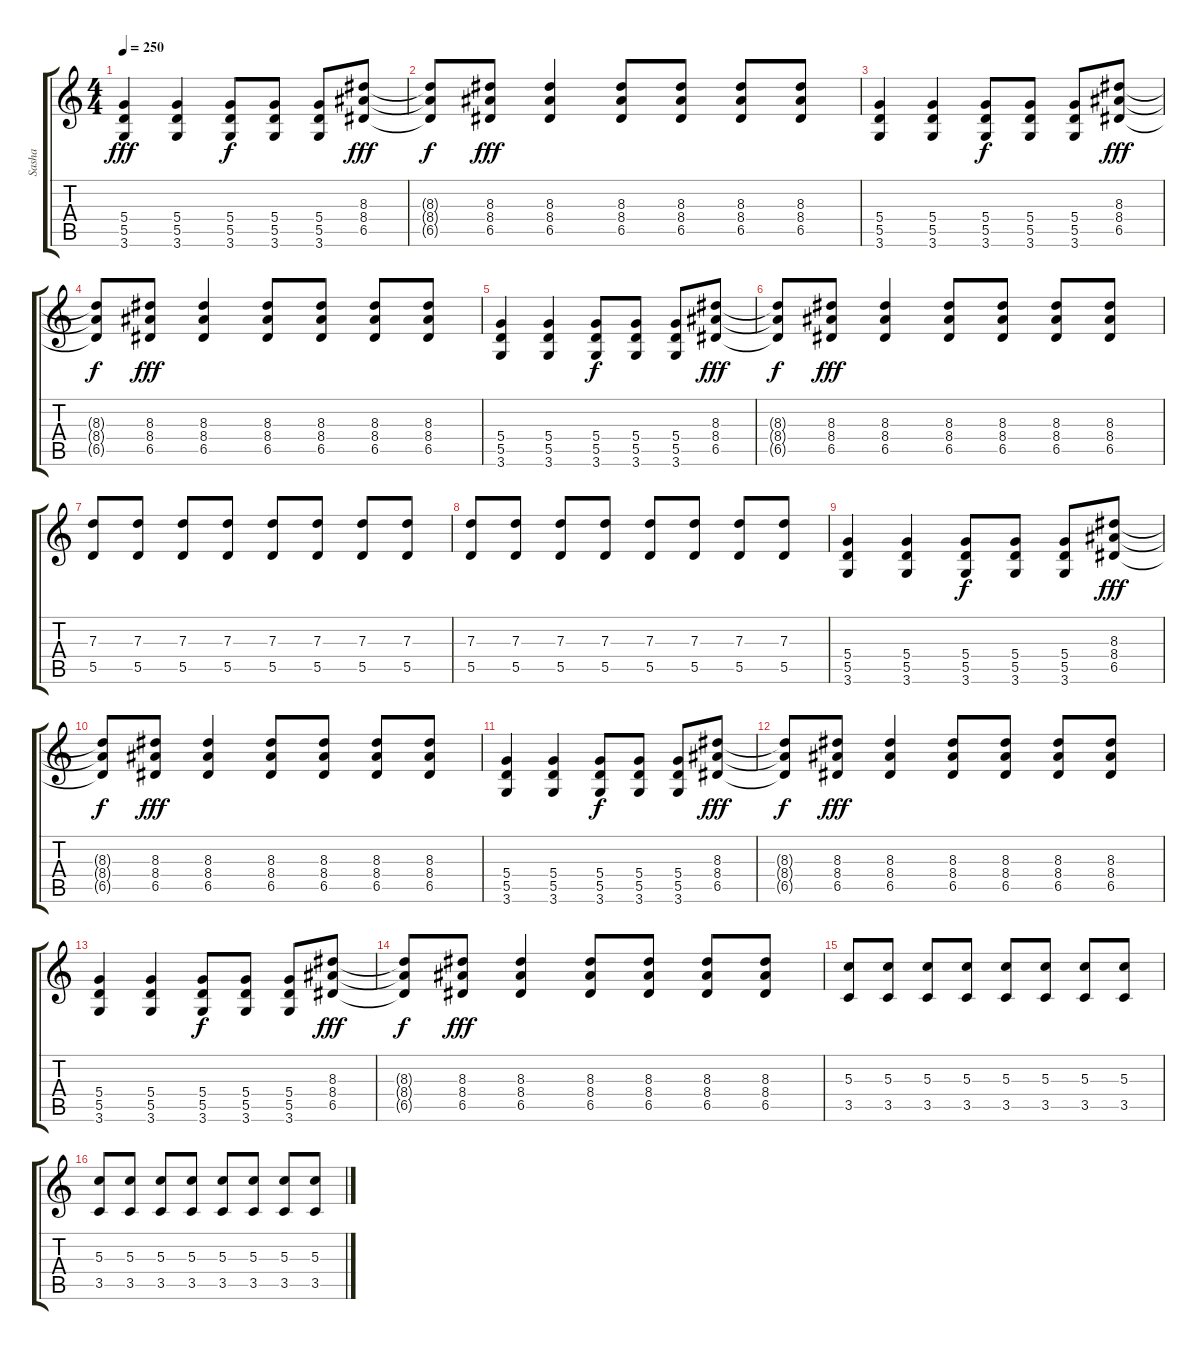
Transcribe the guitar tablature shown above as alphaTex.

\track ("Sasha" "Sasha") {instrument distortionguitar}
\staff {score tabs}
\tuning (E4 B3 G3 D3 A2 E2) {hide}
\ts (4 4)
\tempo 250
\clef g2
\ks c
(5.4 5.5 3.6).4{dy fff volume 9 balance 3} (5.4 5.5 3.6).4 (5.4 5.5 3.6).8{dy f} (5.4 5.5 3.6).8 (5.4 5.5 3.6).8 (8.3 8.4 6.5).8{dy fff} |
(8.3{t} 8.4{t} 6.5{t}).8{dy f} (8.3 8.4 6.5).8{dy fff} (8.3 8.4 6.5).4 (8.3 8.4 6.5).8 (8.3 8.4 6.5).8 (8.3 8.4 6.5).8 (8.3 8.4 6.5).8 |
(5.4 5.5 3.6).4 (5.4 5.5 3.6).4 (5.4 5.5 3.6).8{dy f} (5.4 5.5 3.6).8 (5.4 5.5 3.6).8 (8.3 8.4 6.5).8{dy fff} |
(8.3{t} 8.4{t} 6.5{t}).8{dy f} (8.3 8.4 6.5).8{dy fff} (8.3 8.4 6.5).4 (8.3 8.4 6.5).8 (8.3 8.4 6.5).8 (8.3 8.4 6.5).8 (8.3 8.4 6.5).8 |
(5.4 5.5 3.6).4 (5.4 5.5 3.6).4 (5.4 5.5 3.6).8{dy f} (5.4 5.5 3.6).8 (5.4 5.5 3.6).8 (8.3 8.4 6.5).8{dy fff} |
(8.3{t} 8.4{t} 6.5{t}).8{dy f} (8.3 8.4 6.5).8{dy fff} (8.3 8.4 6.5).4 (8.3 8.4 6.5).8 (8.3 8.4 6.5).8 (8.3 8.4 6.5).8 (8.3 8.4 6.5).8 |
(7.3 5.5).8 (7.3 5.5).8 (7.3 5.5).8 (7.3 5.5).8 (7.3 5.5).8 (7.3 5.5).8 (7.3 5.5).8 (7.3 5.5).8 |
(7.3 5.5).8 (7.3 5.5).8 (7.3 5.5).8 (7.3 5.5).8 (7.3 5.5).8 (7.3 5.5).8 (7.3 5.5).8 (7.3 5.5).8 |
(5.4 5.5 3.6).4 (5.4 5.5 3.6).4 (5.4 5.5 3.6).8{dy f} (5.4 5.5 3.6).8 (5.4 5.5 3.6).8 (8.3 8.4 6.5).8{dy fff} |
(8.3{t} 8.4{t} 6.5{t}).8{dy f} (8.3 8.4 6.5).8{dy fff} (8.3 8.4 6.5).4 (8.3 8.4 6.5).8 (8.3 8.4 6.5).8 (8.3 8.4 6.5).8 (8.3 8.4 6.5).8 |
(5.4 5.5 3.6).4 (5.4 5.5 3.6).4 (5.4 5.5 3.6).8{dy f} (5.4 5.5 3.6).8 (5.4 5.5 3.6).8 (8.3 8.4 6.5).8{dy fff} |
(8.3{t} 8.4{t} 6.5{t}).8{dy f} (8.3 8.4 6.5).8{dy fff} (8.3 8.4 6.5).4 (8.3 8.4 6.5).8 (8.3 8.4 6.5).8 (8.3 8.4 6.5).8 (8.3 8.4 6.5).8 |
(5.4 5.5 3.6).4 (5.4 5.5 3.6).4 (5.4 5.5 3.6).8{dy f} (5.4 5.5 3.6).8 (5.4 5.5 3.6).8 (8.3 8.4 6.5).8{dy fff} |
(8.3{t} 8.4{t} 6.5{t}).8{dy f} (8.3 8.4 6.5).8{dy fff} (8.3 8.4 6.5).4 (8.3 8.4 6.5).8 (8.3 8.4 6.5).8 (8.3 8.4 6.5).8 (8.3 8.4 6.5).8 |
(5.3 3.5).8 (5.3 3.5).8 (5.3 3.5).8 (5.3 3.5).8 (5.3 3.5).8 (5.3 3.5).8 (5.3 3.5).8 (5.3 3.5).8 |
(5.3 3.5).8 (5.3 3.5).8 (5.3 3.5).8 (5.3 3.5).8 (5.3 3.5).8 (5.3 3.5).8 (5.3 3.5).8 (5.3 3.5).8
